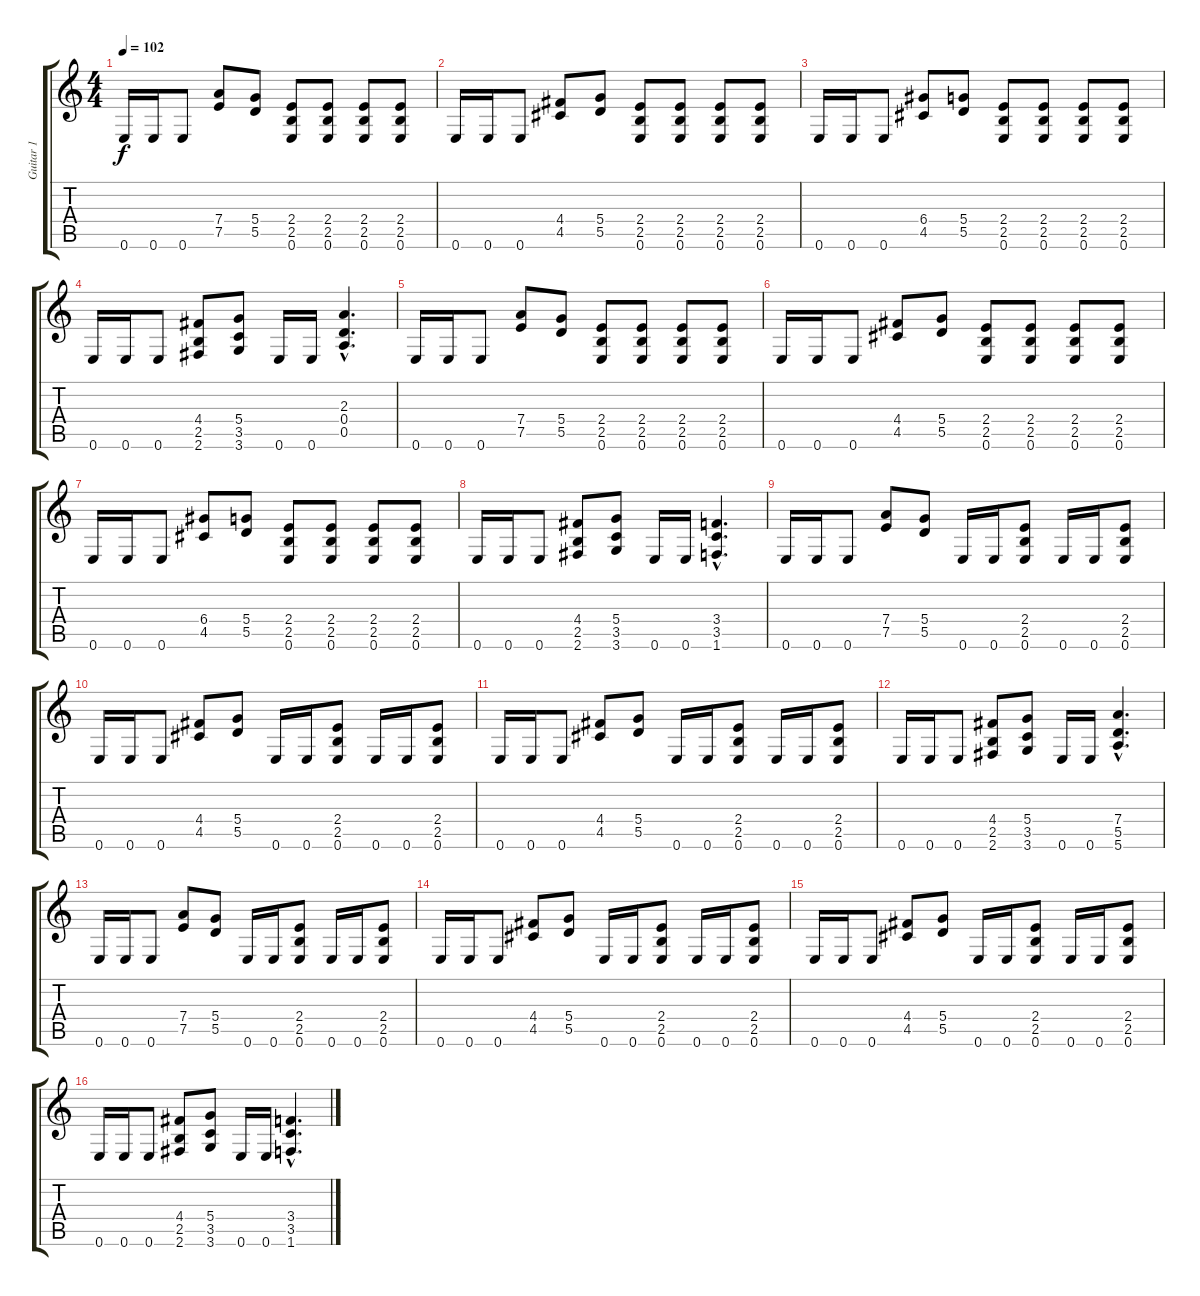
\track ("Guitar 1" "Guitar 1") {instrument distortionguitar}
\staff {score tabs}
\tuning (E4 B3 G3 D3 A2 E2) {hide}
\ts (4 4)
\tempo 102
\clef g2
\ks c
0.6.16{dy f} 0.6.16 0.6.8 (7.4 7.5).8 (5.4 5.5).8 (2.4 2.5 0.6).8 (2.4 2.5 0.6).8 (2.4 2.5 0.6).8 (2.4 2.5 0.6).8 |
0.6.16 0.6.16 0.6.8 (4.4 4.5).8 (5.4 5.5).8 (2.4 2.5 0.6).8 (2.4 2.5 0.6).8 (2.4 2.5 0.6).8 (2.4 2.5 0.6).8 |
0.6.16 0.6.16 0.6.8 (6.4 4.5).8 (5.4 5.5).8 (2.4 2.5 0.6).8 (2.4 2.5 0.6).8 (2.4 2.5 0.6).8 (2.4 2.5 0.6).8 |
0.6.16 0.6.16 0.6.8 (4.4 2.5 2.6).8 (5.4 3.5 3.6).8 0.6.16 0.6.16 (2.3{hac} 0.4{hac} 0.5{hac}).4{d} |
0.6.16 0.6.16 0.6.8 (7.4 7.5).8 (5.4 5.5).8 (2.4 2.5 0.6).8 (2.4 2.5 0.6).8 (2.4 2.5 0.6).8 (2.4 2.5 0.6).8 |
0.6.16 0.6.16 0.6.8 (4.4 4.5).8 (5.4 5.5).8 (2.4 2.5 0.6).8 (2.4 2.5 0.6).8 (2.4 2.5 0.6).8 (2.4 2.5 0.6).8 |
0.6.16 0.6.16 0.6.8 (6.4 4.5).8 (5.4 5.5).8 (2.4 2.5 0.6).8 (2.4 2.5 0.6).8 (2.4 2.5 0.6).8 (2.4 2.5 0.6).8 |
0.6.16 0.6.16 0.6.8 (4.4 2.5 2.6).8 (5.4 3.5 3.6).8 0.6.16 0.6.16 (3.4{hac} 3.5{hac} 1.6{hac}).4{d} |
0.6.16 0.6.16 0.6.8 (7.4 7.5).8 (5.4 5.5).8 0.6.16 0.6.16 (2.4 2.5 0.6).8 0.6.16 0.6.16 (2.4 2.5 0.6).8 |
0.6.16 0.6.16 0.6.8 (4.4 4.5).8 (5.4 5.5).8 0.6.16 0.6.16 (2.4 2.5 0.6).8 0.6.16 0.6.16 (2.4 2.5 0.6).8 |
0.6.16 0.6.16 0.6.8 (4.4 4.5).8 (5.4 5.5).8 0.6.16 0.6.16 (2.4 2.5 0.6).8 0.6.16 0.6.16 (2.4 2.5 0.6).8 |
0.6.16 0.6.16 0.6.8 (4.4 2.5 2.6).8 (5.4 3.5 3.6).8 0.6.16 0.6.16 (7.4{hac} 5.5{hac} 5.6{hac}).4{d} |
0.6.16 0.6.16 0.6.8 (7.4 7.5).8 (5.4 5.5).8 0.6.16 0.6.16 (2.4 2.5 0.6).8 0.6.16 0.6.16 (2.4 2.5 0.6).8 |
0.6.16 0.6.16 0.6.8 (4.4 4.5).8 (5.4 5.5).8 0.6.16 0.6.16 (2.4 2.5 0.6).8 0.6.16 0.6.16 (2.4 2.5 0.6).8 |
0.6.16 0.6.16 0.6.8 (4.4 4.5).8 (5.4 5.5).8 0.6.16 0.6.16 (2.4 2.5 0.6).8 0.6.16 0.6.16 (2.4 2.5 0.6).8 |
0.6.16 0.6.16 0.6.8 (4.4 2.5 2.6).8 (5.4 3.5 3.6).8 0.6.16 0.6.16 (3.4{hac} 3.5{hac} 1.6{hac}).4{d}
